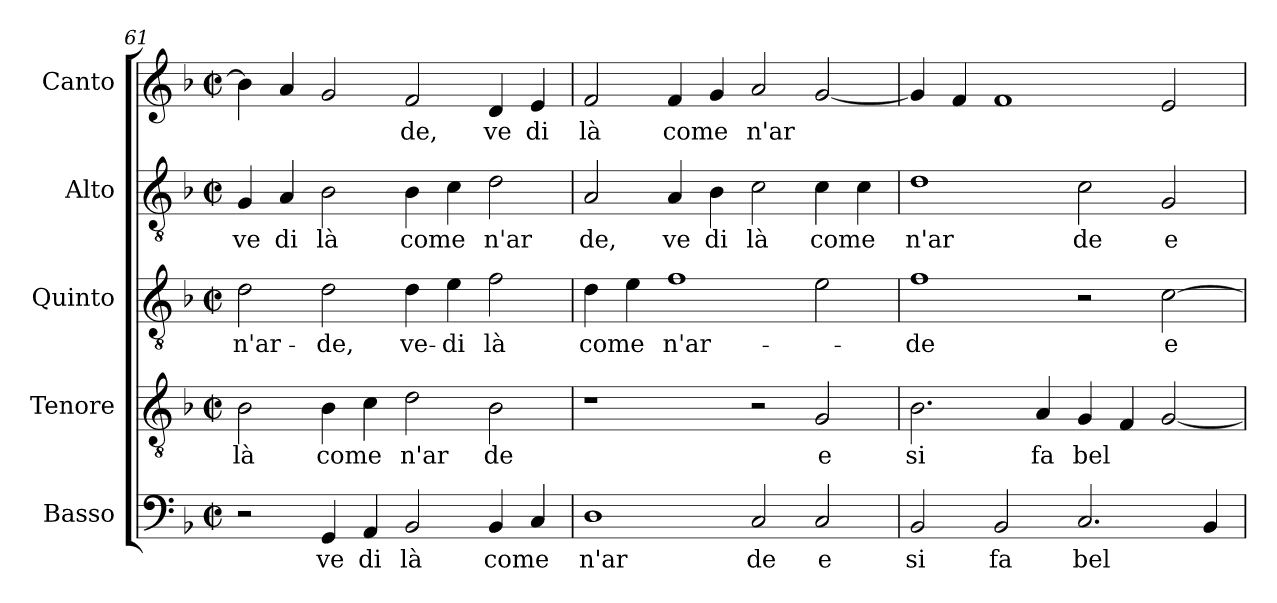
**kern	**text	**kern	**text	**kern	**text	**kern	**text	**kern	**text
*part5	*part5	*part4	*part4	*part3	*part3	*part2	*part2	*part1	*part1
*staff5	*staff5	*staff4	*staff4	*staff3	*staff3	*staff2	*staff2	*staff1	*staff1
*I"Basso	*	*I"Tenore	*	*I"Quinto	*	*I"Alto	*	*I"Canto	*
*clefF4	*	*clefGv2	*	*clefGv2	*	*clefGv2	*	*clefG2	*
*k[b-]	*	*k[b-]	*	*k[b-]	*	*k[b-]	*	*k[b-]	*
*F:	*	*F:	*	*F:	*	*F:	*	*F:	*
*M2/2	*	*M2/2	*	*M2/2	*	*M2/2	*	*M2/2	*
*met(c|)	*	*met(c|)	*	*met(c|)	*	*met(c|)	*	*met(c|)	*
=61	=61	=61	=61	=61	=61	=61	=61	=61	=61
!	!	!	!LO:LY:b:cj	!	!LO:LY:b:cj	!	!LO:LY:b:cj	!	!
2r	.	2B-\	là	2d\	n'ar-	4G/	ve	4b-\]	.
!	!	!	!	!	!	!	!LO:LY:b:cj	!	!
.	.	.	.	.	.	4A/	di	4a/	.
!	!LO:LY:b:cj	!	!LO:LY:b	!	!LO:LY:b:cj	!	!LO:LY:b:cj	!	!
4GG/	ve	4B-\	come	2d\	-de,	2B-\	là	2g/	.
!	!LO:LY:b:cj	!	!	!	!	!	!	!	!
4AA/	di	4c\	.	.	.	.	.	.	.
!	!LO:LY:b:cj	!	!LO:LY:b:cj	!	!LO:LY:b:cj	!	!LO:LY:b	!	!LO:LY:b:cj
2BB-/	là	2d\	n'ar	4d\	ve-	4B-\	come	2f/	de,
!	!	!	!	!	!LO:LY:b:cj	!	!	!	!
.	.	.	.	4e\	-di	4c\	.	.	.
!	!LO:LY:b	!	!LO:LY:b:cj	!	!LO:LY:b:cj	!	!LO:LY:b:cj	!	!LO:LY:b:cj
4BB-/	come	2B-\	de	2f\	là	2d\	n'ar	4d/	ve
!	!	!	!	!	!	!	!	!	!LO:LY:b:cj
4C/	.	.	.	.	.	.	.	4e/	di
=62	=62	=62	=62	=62	=62	=62	=62	=62	=62
!	!LO:LY:b:cj	!	!	!	!LO:LY:b	!	!LO:LY:b:cj	!	!LO:LY:b:cj
1D	n'ar	1r	.	4d\	come	2A/	de,	2f/	là
.	.	.	.	4e\	.	.	.	.	.
!	!	!	!	!	!LO:LY:b	!	!LO:LY:b:cj	!	!LO:LY:b
.	.	.	.	1f	n'ar-	4A/	ve	4f/	come
!	!	!	!	!	!	!	!LO:LY:b:cj	!	!
.	.	.	.	.	.	4B-\	di	4g/	.
!	!LO:LY:b:cj	!	!	!	!	!	!LO:LY:b:cj	!	!LO:LY:b
2C/	de	2r	.	.	.	2c\	là	2a/	n'ar
!	!LO:LY:b:cj	!	!LO:LY:b:cj	!	!	!	!LO:LY:b	!	!
2C/	e	2G/	e	2e\	.	4c\	come	[>2g/	.
.	.	.	.	.	.	4c\	.	.	.
!!LO:LB:g=z
=63	=63	=63	=63	=63	=63	=63	=63	=63	=63
!	!LO:LY:b:cj	!	!LO:LY:b:cj	!	!LO:LY:b:cj	!	!LO:LY:b:cj	!	!
2BB-/	si	2.B-\	si	1f	-de	1d	n'ar	4g/]	.
.	.	.	.	.	.	.	.	4f/	.
!	!LO:LY:b:cj	!	!	!	!	!	!	!	!
2BB-/	fa	.	.	.	.	.	.	1f	.
!	!	!	!LO:LY:b:cj	!	!	!	!	!	!
.	.	4A/	fa	.	.	.	.	.	.
!	!LO:LY:b	!	!LO:LY:b	!	!	!	!LO:LY:b:cj	!	!
2.C/	bel	4G/	bel	2r	.	2c\	de	.	.
.	.	4F/	.	.	.	.	.	.	.
!	!	!	!	!	!LO:LY:b:cj	!	!LO:LY:b:cj	!	!
.	.	[<2G/	.	[>2c\	e	2G/	e	2e/	.
4BB-/	.	.	.	.	.	.	.	.	.
=	=	=	=	=	=	=	=	=	=
*-	*-	*-	*-	*-	*-	*-	*-	*-	*-
